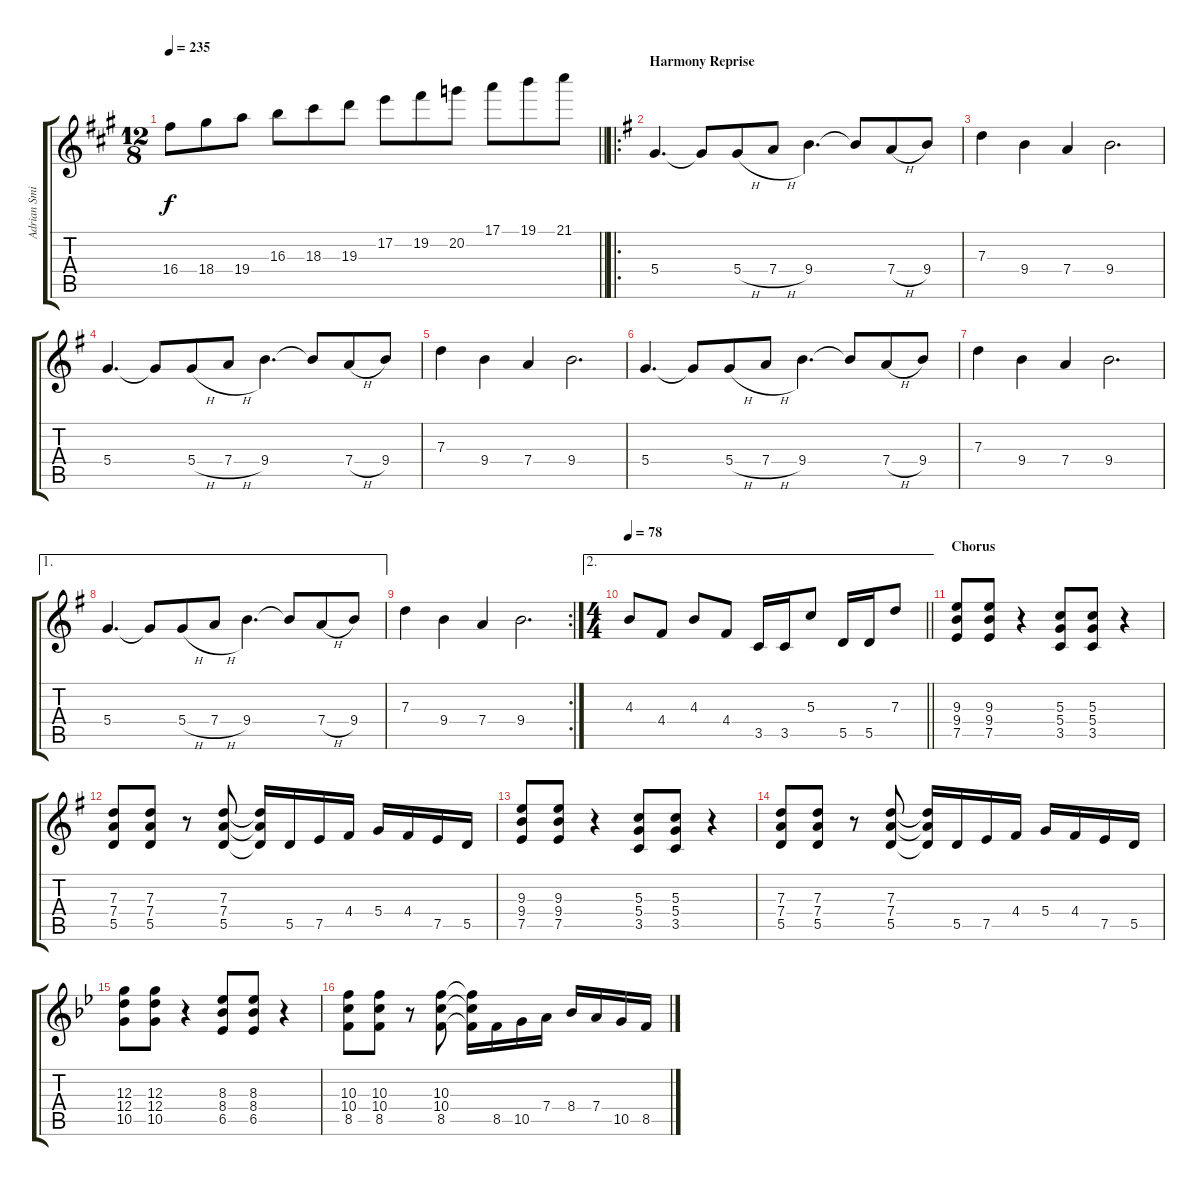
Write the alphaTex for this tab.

\track ("Adrian Smith (Guitar)" "Adrian Smi") {instrument distortionguitar}
\staff {score tabs}
\tuning (E4 B3 G3 D3 A2 E2) {hide}
\ts (12 8)
\tempo 235
\clef g2
\barLineRight lightlight
\ks f#minor
16.4.8{dy f} 18.4.8 19.4.8 16.3.8 18.3.8 19.3.8 17.2.8 19.2.8 20.2.8 17.1.8 19.1.8 21.1.8 |
\ro
\section ("" "Harmony Reprise")
\ks eminor
5.4.4{d} 5.4{t}.8 5.4{h}.8 7.4{h}.8 9.4.4{d} 9.4{t}.8 7.4{h}.8 9.4.8 |
7.3.4 9.4.4 7.4.4 9.4.2{d} |
5.4.4{d} 5.4{t}.8 5.4{h}.8 7.4{h}.8 9.4.4{d} 9.4{t}.8 7.4{h}.8 9.4.8 |
7.3.4 9.4.4 7.4.4 9.4.2{d} |
5.4.4{d} 5.4{t}.8 5.4{h}.8 7.4{h}.8 9.4.4{d} 9.4{t}.8 7.4{h}.8 9.4.8 |
7.3.4 9.4.4 7.4.4 9.4.2{d} |
\ae 1
5.4.4{d} 5.4{t}.8 5.4{h}.8 7.4{h}.8 9.4.4{d} 9.4{t}.8 7.4{h}.8 9.4.8 |
\rc 2
7.3.4 9.4.4 7.4.4 9.4.2{d} |
\ae 2
\ts (4 4)
\tempo 78
\barLineRight lightlight
4.3.8 4.4.8 4.3.8 4.4.8 3.5.16 3.5.16 5.3.8 5.5.16 5.5.16 7.3.8 |
\section ("" "Chorus")
(9.3 9.4 7.5).8 (9.3 9.4 7.5).8 r.4 (5.3 5.4 3.5).8 (5.3 5.4 3.5).8 r.4 |
(7.3 7.4 5.5).8 (7.3 7.4 5.5).8 r.8 (7.3 7.4 5.5).8 (7.3{t} 7.4{t} 5.5{t}).16 5.5.16 7.5.16 4.4.16 5.4.16 4.4.16 7.5.16 5.5.16 |
(9.3 9.4 7.5).8 (9.3 9.4 7.5).8 r.4 (5.3 5.4 3.5).8 (5.3 5.4 3.5).8 r.4 |
(7.3 7.4 5.5).8 (7.3 7.4 5.5).8 r.8 (7.3 7.4 5.5).8 (7.3{t} 7.4{t} 5.5{t}).16 5.5.16 7.5.16 4.4.16 5.4.16 4.4.16 7.5.16 5.5.16 |
\ks gminor
(12.3 12.4 10.5).8 (12.3 12.4 10.5).8 r.4 (8.3 8.4 6.5).8 (8.3 8.4 6.5).8 r.4 |
(10.3 10.4 8.5).8 (10.3 10.4 8.5).8 r.8 (10.3 10.4 8.5).8 (10.3{t} 10.4{t} 8.5{t}).16 8.5.16 10.5.16 7.4.16 8.4.16 7.4.16 10.5.16 8.5.16
